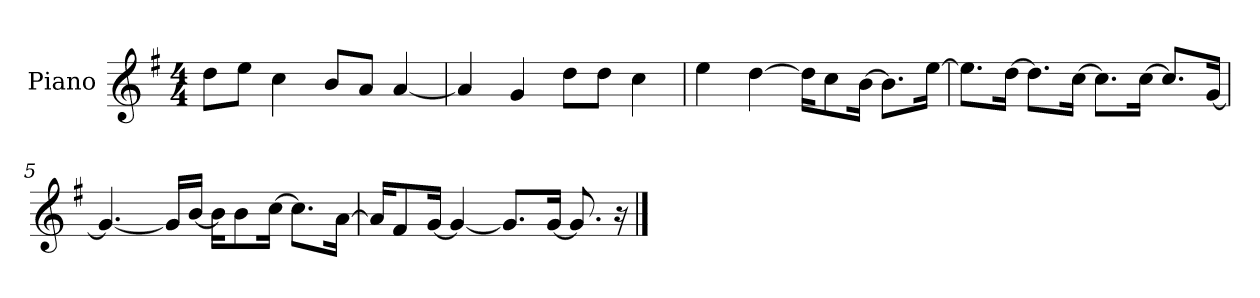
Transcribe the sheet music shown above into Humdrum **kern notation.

**kern
*part1
*staff1
*I"Piano
*I'P-no
*clefG2
*k[f#]
*M4/4
*MM90
=1
8dd\L
8ee\J
4cc\
8b/L
8a/J
[4a/
=2
4a/]
4g/
8dd\L
8dd\J
4cc\
=3
4ee\
[4dd\
16dd\KL]
8cc\
[16b\Jk
8.b\L]
[16ee\Jk
=4
8.ee\L]
[16dd\Jk
8.dd\L]
[16cc\Jk
8.cc\L]
[16cc\Jk
8.cc/L]
[16g/Jk
=5
4.g/_
16g/LL]
[16b/JJ
16b\KL]
8b\
[16cc\Jk
8.cc\L]
[16a\Jk
!!LO:LB:g=z
=6
16a/KL]
8f#/
[16g/Jk
4g/_
8.g/L]
[16g/Jk
8.g/]
16r
==
*-
